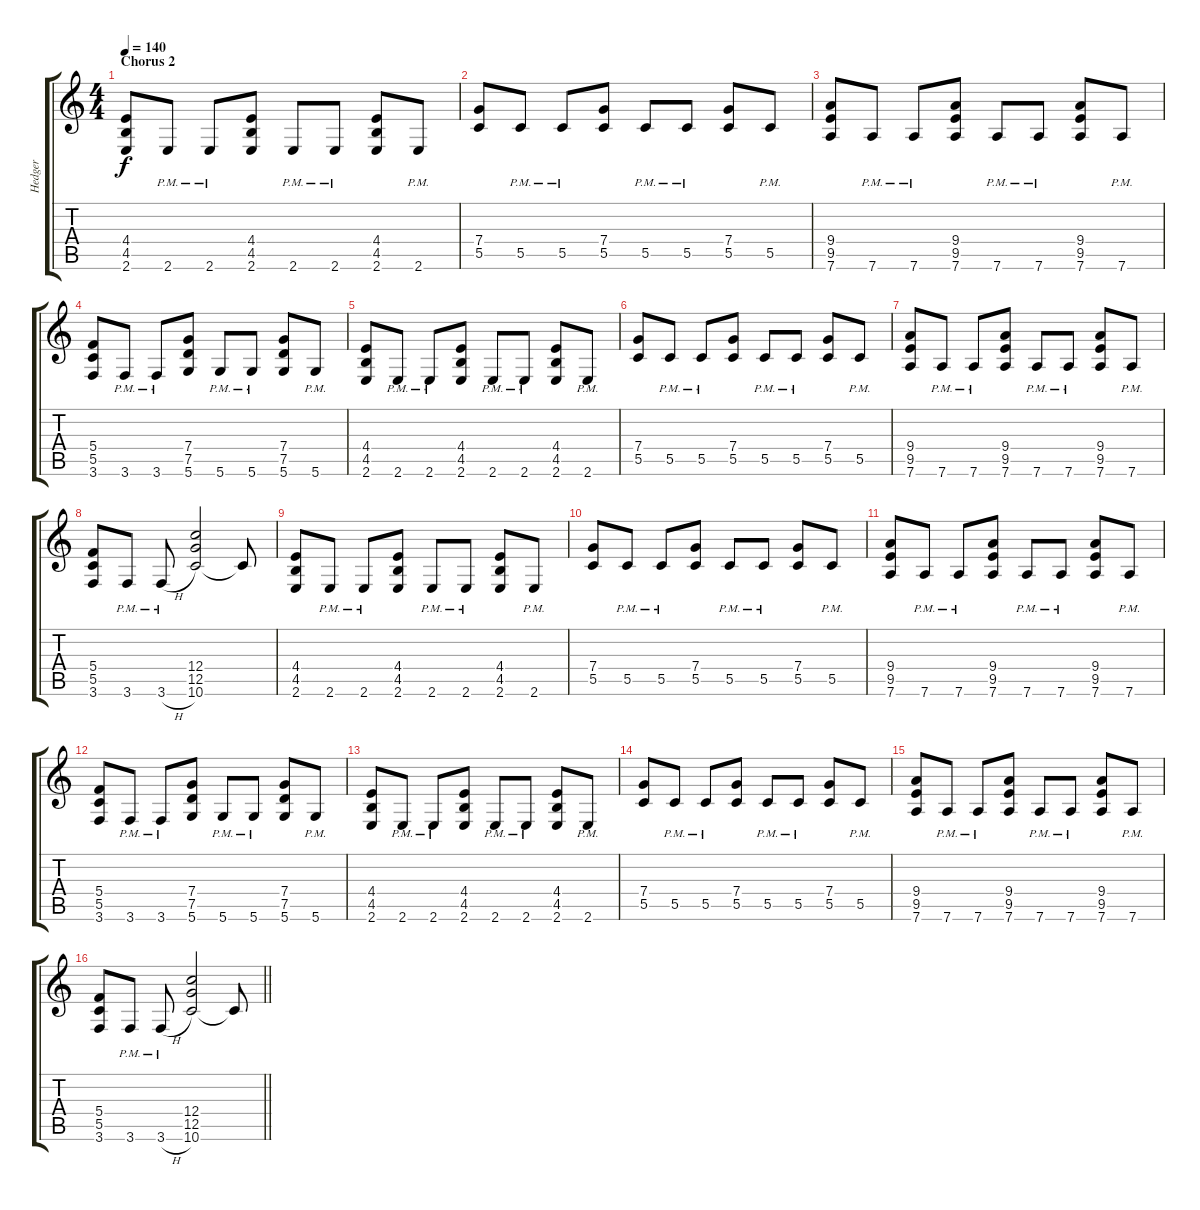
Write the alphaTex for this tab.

\track ("Hedger" "Hedger") {instrument distortionguitar}
\staff {score tabs}
\tuning (D4 A3 F3 C3 G2 D2) {hide}
\ts (4 4)
\section ("" "Chorus 2")
\tempo 140
\clef g2
\ks c
(4.4 4.5 2.6).8{dy f} 2.6{pm}.8 2.6{pm}.8 (4.4 4.5 2.6).8 2.6{pm}.8 2.6{pm}.8 (4.4 4.5 2.6).8 2.6{pm}.8 |
(7.4 5.5).8 5.5{pm}.8 5.5{pm}.8 (7.4 5.5).8 5.5{pm}.8 5.5{pm}.8 (7.4 5.5).8 5.5{pm}.8 |
(9.4 9.5 7.6).8 7.6{pm}.8 7.6{pm}.8 (9.4 9.5 7.6).8 7.6{pm}.8 7.6{pm}.8 (9.4 9.5 7.6).8 7.6{pm}.8 |
(5.4 5.5 3.6).8 3.6{pm}.8 3.6{pm}.8 (7.4 7.5 5.6).8 5.6{pm}.8 5.6{pm}.8 (7.4 7.5 5.6).8 5.6{pm}.8 |
(4.4 4.5 2.6).8 2.6{pm}.8 2.6{pm}.8 (4.4 4.5 2.6).8 2.6{pm}.8 2.6{pm}.8 (4.4 4.5 2.6).8 2.6{pm}.8 |
(7.4 5.5).8 5.5{pm}.8 5.5{pm}.8 (7.4 5.5).8 5.5{pm}.8 5.5{pm}.8 (7.4 5.5).8 5.5{pm}.8 |
(9.4 9.5 7.6).8 7.6{pm}.8 7.6{pm}.8 (9.4 9.5 7.6).8 7.6{pm}.8 7.6{pm}.8 (9.4 9.5 7.6).8 7.6{pm}.8 |
(5.4 5.5 3.6).8 3.6{pm}.8 3.6{h pm}.8 (12.4 12.5 10.6).2 10.6{t}.8 |
(4.4 4.5 2.6).8 2.6{pm}.8 2.6{pm}.8 (4.4 4.5 2.6).8 2.6{pm}.8 2.6{pm}.8 (4.4 4.5 2.6).8 2.6{pm}.8 |
(7.4 5.5).8 5.5{pm}.8 5.5{pm}.8 (7.4 5.5).8 5.5{pm}.8 5.5{pm}.8 (7.4 5.5).8 5.5{pm}.8 |
(9.4 9.5 7.6).8 7.6{pm}.8 7.6{pm}.8 (9.4 9.5 7.6).8 7.6{pm}.8 7.6{pm}.8 (9.4 9.5 7.6).8 7.6{pm}.8 |
(5.4 5.5 3.6).8 3.6{pm}.8 3.6{pm}.8 (7.4 7.5 5.6).8 5.6{pm}.8 5.6{pm}.8 (7.4 7.5 5.6).8 5.6{pm}.8 |
(4.4 4.5 2.6).8 2.6{pm}.8 2.6{pm}.8 (4.4 4.5 2.6).8 2.6{pm}.8 2.6{pm}.8 (4.4 4.5 2.6).8 2.6{pm}.8 |
(7.4 5.5).8 5.5{pm}.8 5.5{pm}.8 (7.4 5.5).8 5.5{pm}.8 5.5{pm}.8 (7.4 5.5).8 5.5{pm}.8 |
(9.4 9.5 7.6).8 7.6{pm}.8 7.6{pm}.8 (9.4 9.5 7.6).8 7.6{pm}.8 7.6{pm}.8 (9.4 9.5 7.6).8 7.6{pm}.8 |
\barLineRight lightlight
(5.4 5.5 3.6).8 3.6{pm}.8 3.6{h pm}.8 (12.4 12.5 10.6).2 10.6{t}.8
